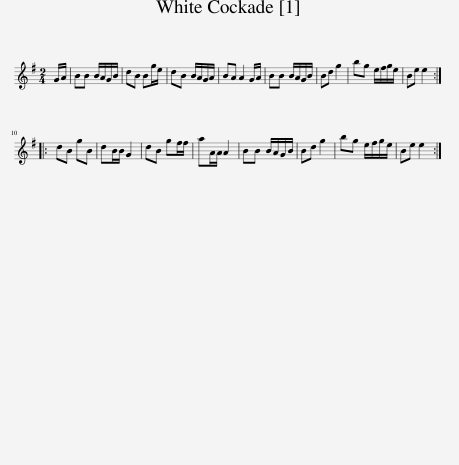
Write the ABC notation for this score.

X:1
L:1/8
M:2/4
I:linebreak $
K:G
V:1 treble
V:1
 G/A/ | BB B/A/G/B/ | dB Bg/e/ | dB B/A/G/A/ | BA A2 G/A/ | %5
 BB B/A/G/B/ | Bd g2 | bg e/f/g/e/ | Be e2 ::$ dB gB | %10
 dB/B/ G2 | dB gf/f/ | aA/A/ A2 | BB B/A/G/B/ | Bd g2 | %15
 bg e/f/g/e/ | Be e2 :| %17
